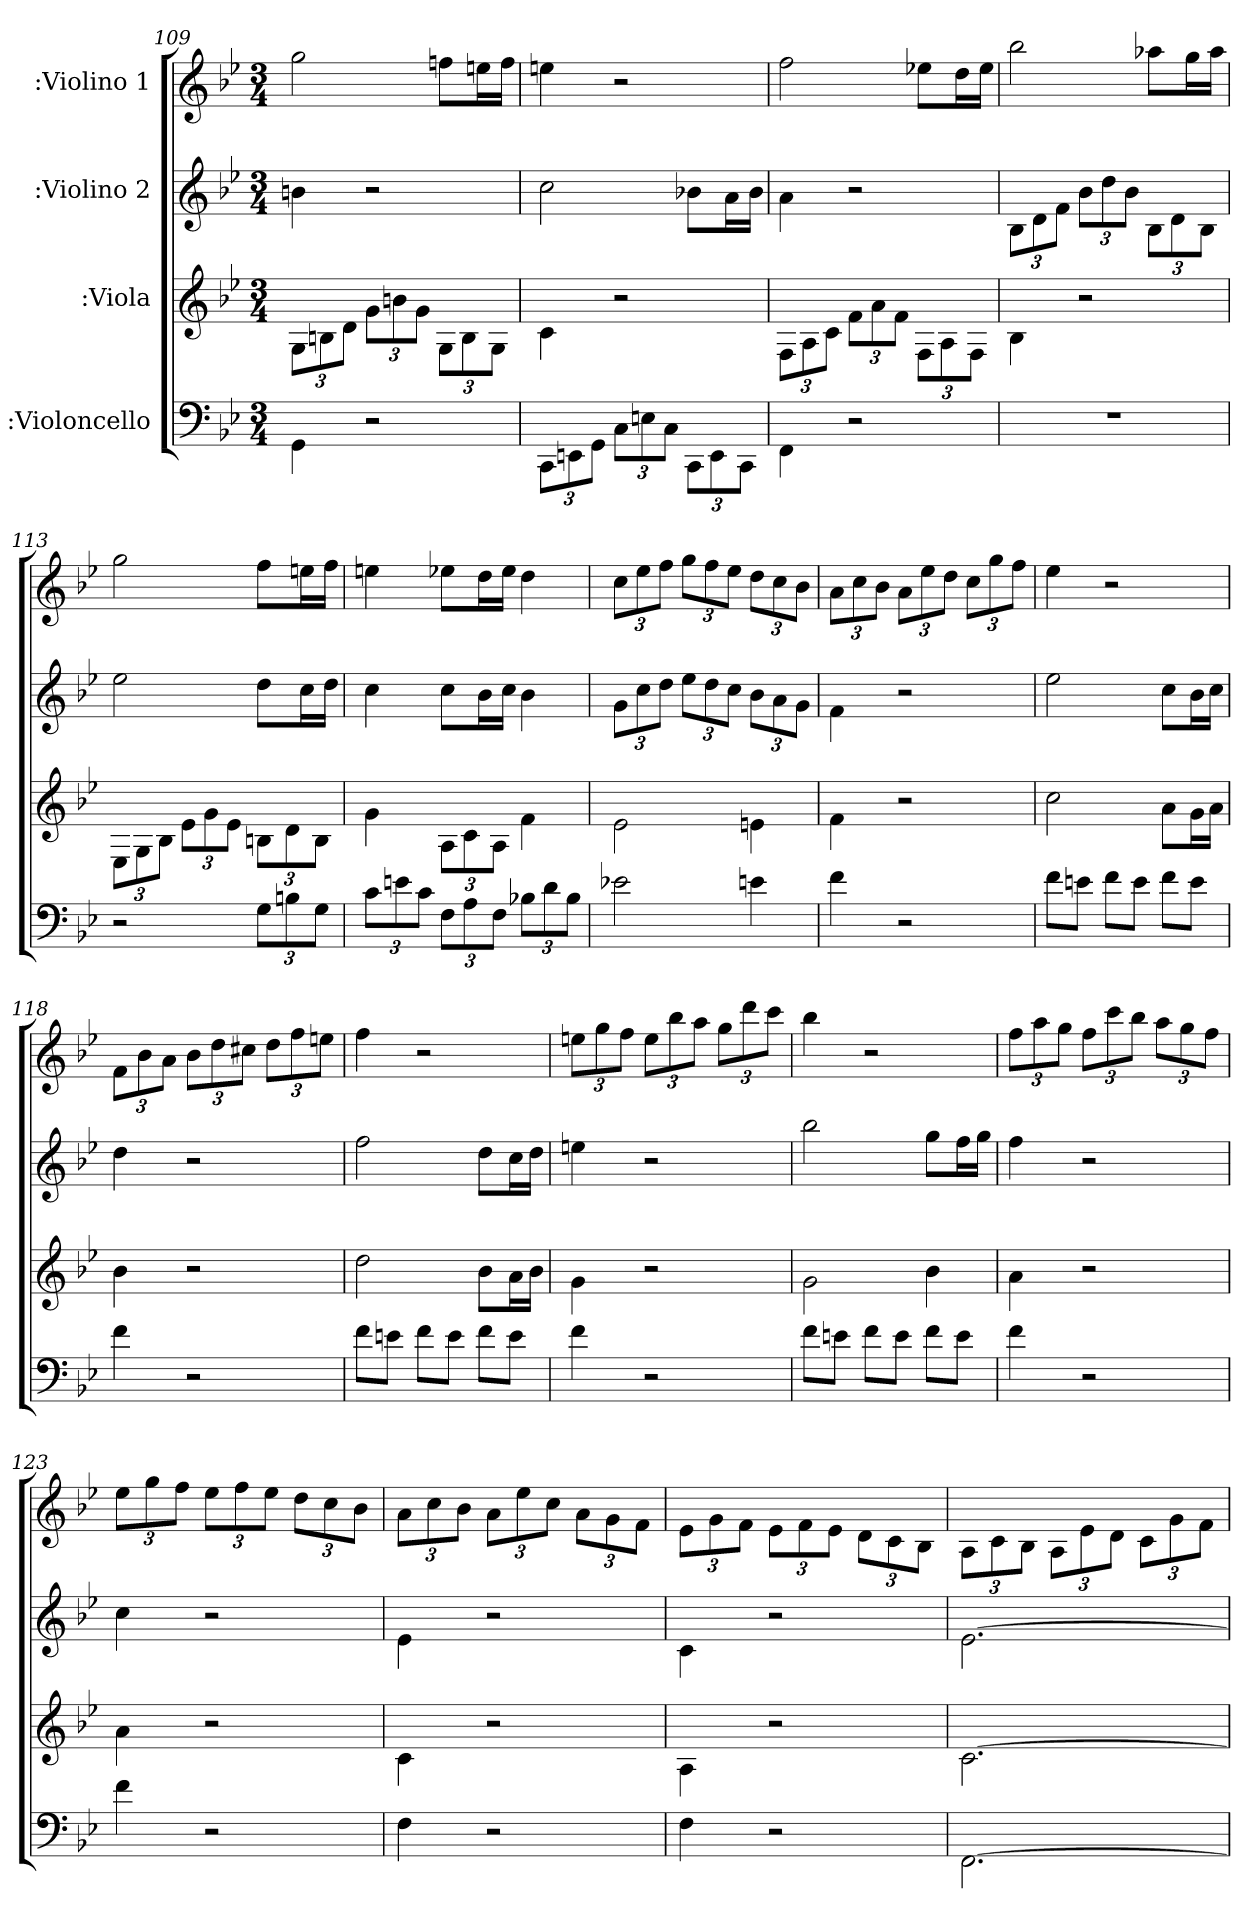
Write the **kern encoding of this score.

**kern	**kern	**kern	**kern
*part4	*part3	*part2	*part1
*staff4	*staff3	*staff2	*staff1
*I":Violoncello	*I":Viola	*I":Violino 2	*I":Violino 1
*k[b-e-]	*k[b-e-]	*k[b-e-]	*k[b-e-]
*B-:	*B-:	*B-:	*B-:
*M3/4	*M3/4	*M3/4	*M3/4
=109	=109	=109	=109
4GG\	12G\L	4bn\	2gg\
.	12Bn\	.	.
.	12d\J	.	.
2r	12g\L	2r	.
.	12b\	.	.
.	12g\J	.	.
.	12G\L	.	8ffn\L
.	12B\	.	.
.	.	.	16een\L
.	12G\J	.	.
.	.	.	16ff\JJ
=110	=110	=110	=110
12CC\L	4c\	2cc\	4een\
12EEn\	.	.	.
12GG\J	.	.	.
12C\L	2r	.	2r
12E\	.	.	.
12C\J	.	.	.
12CC\L	.	8b-X\L	.
12EE\	.	.	.
.	.	16a\L	.
12CC\J	.	.	.
.	.	16b-\JJ	.
=111	=111	=111	=111
4FF\	12F\L	4a\	2ff\
.	12A\	.	.
.	12c\J	.	.
2r	12f\L	2r	.
.	12a\	.	.
.	12f\J	.	.
.	12F\L	.	8ee-X\L
.	12A\	.	.
.	.	.	16dd\L
.	12F\J	.	.
.	.	.	16ee-\JJ
=112	=112	=112	=112
2.r	4B-\	12B-\L	2bb-\
.	.	12d\	.
.	.	12f\J	.
.	2r	12b-\L	.
.	.	12dd\	.
.	.	12b-\J	.
.	.	12B-\L	8aa-X\L
.	.	12d\	.
.	.	.	16gg\L
.	.	12B-\J	.
.	.	.	16aa-\JJ
=113	=113	=113	=113
2r	12E-\L	2ee-\	2gg\
.	12G\	.	.
.	12B-\J	.	.
.	12e-\L	.	.
.	12g\	.	.
.	12e-\J	.	.
12G\L	12Bn\L	8dd\L	8ff\L
12Bn\	12d\	.	.
.	.	16cc\L	16een\L
12G\J	12B\J	.	.
.	.	16dd\JJ	16ff\JJ
=114	=114	=114	=114
12c\L	4g\	4cc\	4een\
12en\	.	.	.
12c\J	.	.	.
12F\L	12A\L	8cc\L	8ee-X\L
12A\	12c\	.	.
.	.	16b-\L	16dd\L
12F\J	12A\J	.	.
.	.	16cc\JJ	16ee-\JJ
12B-X\L	4f\	4b-\	4dd\
12d\	.	.	.
12B-\J	.	.	.
=115	=115	=115	=115
2e-X\	2e-\	12g\L	12cc\L
.	.	12cc\	12ee-\
.	.	12dd\J	12ff\J
.	.	12ee-\L	12gg\L
.	.	12dd\	12ff\
.	.	12cc\J	12ee-\J
4en\	4en\	12b-\L	12dd\L
.	.	12a\	12cc\
.	.	12g\J	12b-\J
=116	=116	=116	=116
4f\	4f\	4f\	12a\L
.	.	.	12cc\
.	.	.	12b-\J
2r	2r	2r	12a\L
.	.	.	12ee-\
.	.	.	12dd\J
.	.	.	12cc\L
.	.	.	12gg\
.	.	.	12ff\J
=117	=117	=117	=117
8f\L	2cc\	2ee-\	4ee-\
8en\J	.	.	.
8f\L	.	.	2r
8e\J	.	.	.
8f\L	8a\L	8cc\L	.
8e\J	16g\L	16b-\L	.
.	16a\JJ	16cc\JJ	.
=118	=118	=118	=118
4f\	4b-\	4dd\	12f\L
.	.	.	12b-\
.	.	.	12a\J
2r	2r	2r	12b-\L
.	.	.	12dd\
.	.	.	12cc#X\J
.	.	.	12dd\L
.	.	.	12ff\
.	.	.	12een\J
=119	=119	=119	=119
8f\L	2dd\	2ff\	4ff\
8en\J	.	.	.
8f\L	.	.	2r
8e\J	.	.	.
8f\L	8b-\L	8dd\L	.
8e\J	16a\L	16cc\L	.
.	16b-\JJ	16dd\JJ	.
=120	=120	=120	=120
4f\	4g\	4een\	12een\L
.	.	.	12gg\
.	.	.	12ff\J
2r	2r	2r	12ee\L
.	.	.	12bb-\
.	.	.	12aa\J
.	.	.	12gg\L
.	.	.	12ddd\
.	.	.	12ccc\J
=121	=121	=121	=121
8f\L	2g\	2bb-\	4bb-\
8en\J	.	.	.
8f\L	.	.	2r
8e\J	.	.	.
8f\L	4b-\	8gg\L	.
8e\J	.	16ff\L	.
.	.	16gg\JJ	.
=122	=122	=122	=122
4f\	4a\	4ff\	12ff\L
.	.	.	12aa\
.	.	.	12gg\J
2r	2r	2r	12ff\L
.	.	.	12ccc\
.	.	.	12bb-\J
.	.	.	12aa\L
.	.	.	12gg\
.	.	.	12ff\J
=123	=123	=123	=123
4f\	4a\	4cc\	12ee-\L
.	.	.	12gg\
.	.	.	12ff\J
2r	2r	2r	12ee-\L
.	.	.	12ff\
.	.	.	12ee-\J
.	.	.	12dd\L
.	.	.	12cc\
.	.	.	12b-\J
=124	=124	=124	=124
4F\	4c\	4e-\	12a\L
.	.	.	12cc\
.	.	.	12b-\J
2r	2r	2r	12a\L
.	.	.	12ee-\
.	.	.	12cc\J
.	.	.	12a\L
.	.	.	12g\
.	.	.	12f\J
=125	=125	=125	=125
4F\	4A\	4c\	12e-\L
.	.	.	12g\
.	.	.	12f\J
2r	2r	2r	12e-\L
.	.	.	12f\
.	.	.	12e-\J
.	.	.	12d\L
.	.	.	12c\
.	.	.	12B-\J
=126	=126	=126	=126
[2.FF\	[2.c\	[2.e-\	12A\L
.	.	.	12c\
.	.	.	12B-\J
.	.	.	12A\L
.	.	.	12e-\
.	.	.	12d\J
.	.	.	12c\L
.	.	.	12g\
.	.	.	12f\J
=	=	=	=
*-	*-	*-	*-
